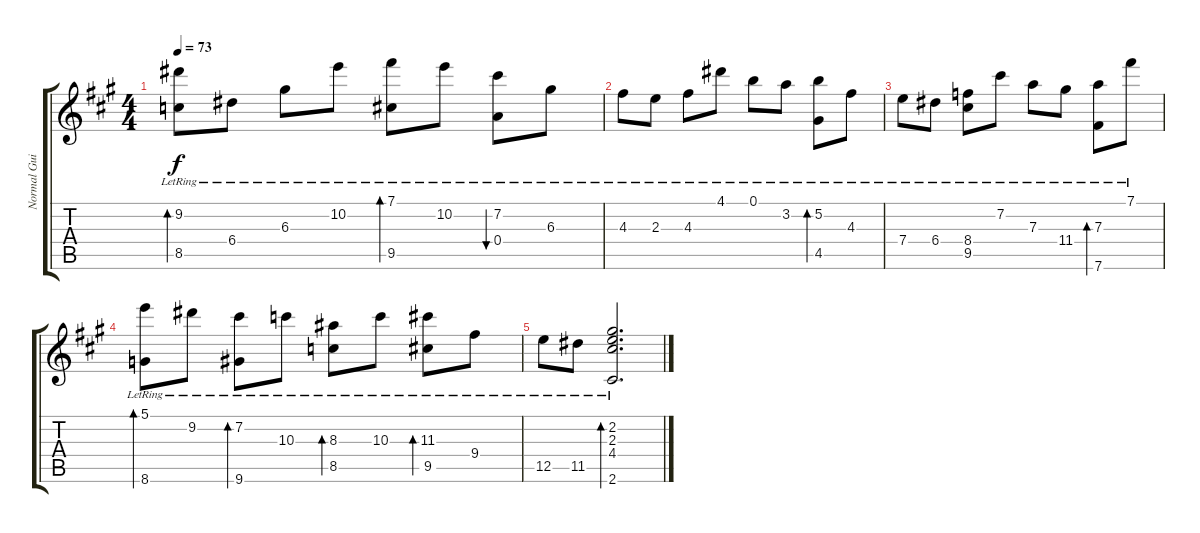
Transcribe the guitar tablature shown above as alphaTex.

\track ("Normal Guitar" "Normal Gui") {instrument acousticguitarsteel}
\staff {score tabs}
\tuning (B4 Gb4 D4 A3 E3 B2) {hide}
\ts (4 4)
\tempo 73
\clef g2
\ks a
(9.2{lr} 8.5{lr}).8{bd 120 dy f} 6.4{lr}.8 6.3{lr}.8 10.2{lr}.8 (7.1{lr} 9.5{lr}).8{bd 120} 10.2{lr}.8 (7.2{lr} 0.4{lr}).8{bu 120} 6.3{lr}.8 |
4.3{lr}.8 2.3{lr}.8 4.3{lr}.8 4.1{lr}.8 0.1{lr}.8 3.2{lr}.8 (5.2{lr} 4.5{lr}).8{bd 120} 4.3{lr}.8 |
7.4{lr}.8 6.4{lr}.8 (8.4{lr} 9.5{lr}).8 7.2{lr}.8 7.3{lr}.8 11.4{lr}.8 (7.3{lr} 7.6{lr}).8{bd 120} 7.1{lr}.8 |
(5.1{lr} 8.6{lr}).8{bd 120} 9.2{lr}.8 (7.2{lr} 9.6{lr}).8{bd 120} 10.3{lr}.8 (8.3{lr} 8.5{lr}).8{bd 120} 10.3{lr}.8 (11.3{lr} 9.5{lr}).8{bd 120} 9.4{lr}.8 |
12.5{lr}.8 11.5{lr}.8 (2.2{lr} 2.3{lr} 4.4{lr} 2.6{lr}).2{d bd 120}
